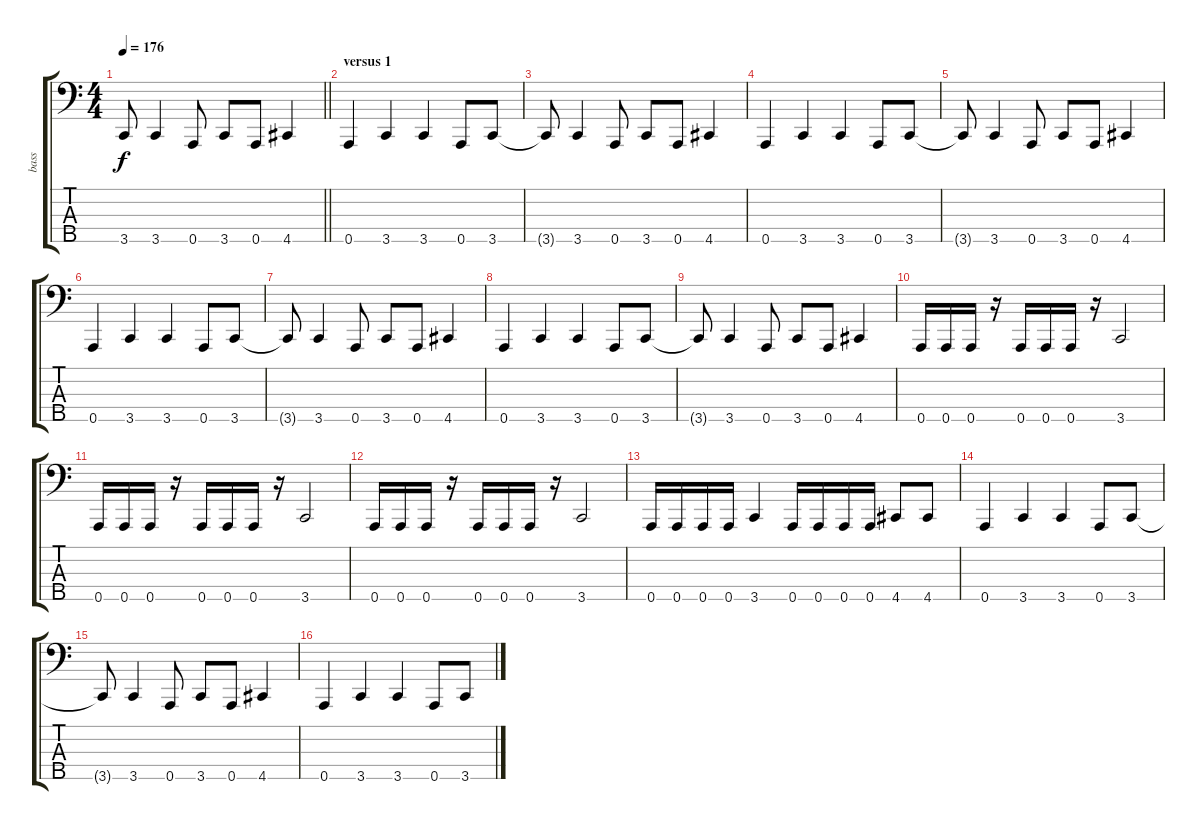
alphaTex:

\track ("bass" "bass") {instrument electricbasspick}
\staff {score tabs}
\tuning (G2 D2 A1 E1 A0) {hide}
\ts (4 4)
\tempo 176
\clef f4
\barLineRight lightlight
\ks c
3.5{t}.8{dy f} 3.5.4 0.5.8 3.5.8 0.5.8 4.5.4 |
\section ("" "versus 1")
0.5.4 3.5.4 3.5.4 0.5.8 3.5.8 |
3.5{t}.8 3.5.4 0.5.8 3.5.8 0.5.8 4.5.4 |
0.5.4 3.5.4 3.5.4 0.5.8 3.5.8 |
3.5{t}.8 3.5.4 0.5.8 3.5.8 0.5.8 4.5.4 |
0.5.4 3.5.4 3.5.4 0.5.8 3.5.8 |
3.5{t}.8 3.5.4 0.5.8 3.5.8 0.5.8 4.5.4 |
0.5.4 3.5.4 3.5.4 0.5.8 3.5.8 |
3.5{t}.8 3.5.4 0.5.8 3.5.8 0.5.8 4.5.4 |
0.5.16 0.5.16 0.5.16 r.16 0.5.16 0.5.16 0.5.16 r.16 3.5.2 |
0.5.16 0.5.16 0.5.16 r.16 0.5.16 0.5.16 0.5.16 r.16 3.5.2 |
0.5.16 0.5.16 0.5.16 r.16 0.5.16 0.5.16 0.5.16 r.16 3.5.2 |
0.5.16 0.5.16 0.5.16 0.5.16 3.5.4 0.5.16 0.5.16 0.5.16 0.5.16 4.5.8 4.5.8 |
0.5.4 3.5.4 3.5.4 0.5.8 3.5.8 |
3.5{t}.8 3.5.4 0.5.8 3.5.8 0.5.8 4.5.4 |
0.5.4 3.5.4 3.5.4 0.5.8 3.5.8
